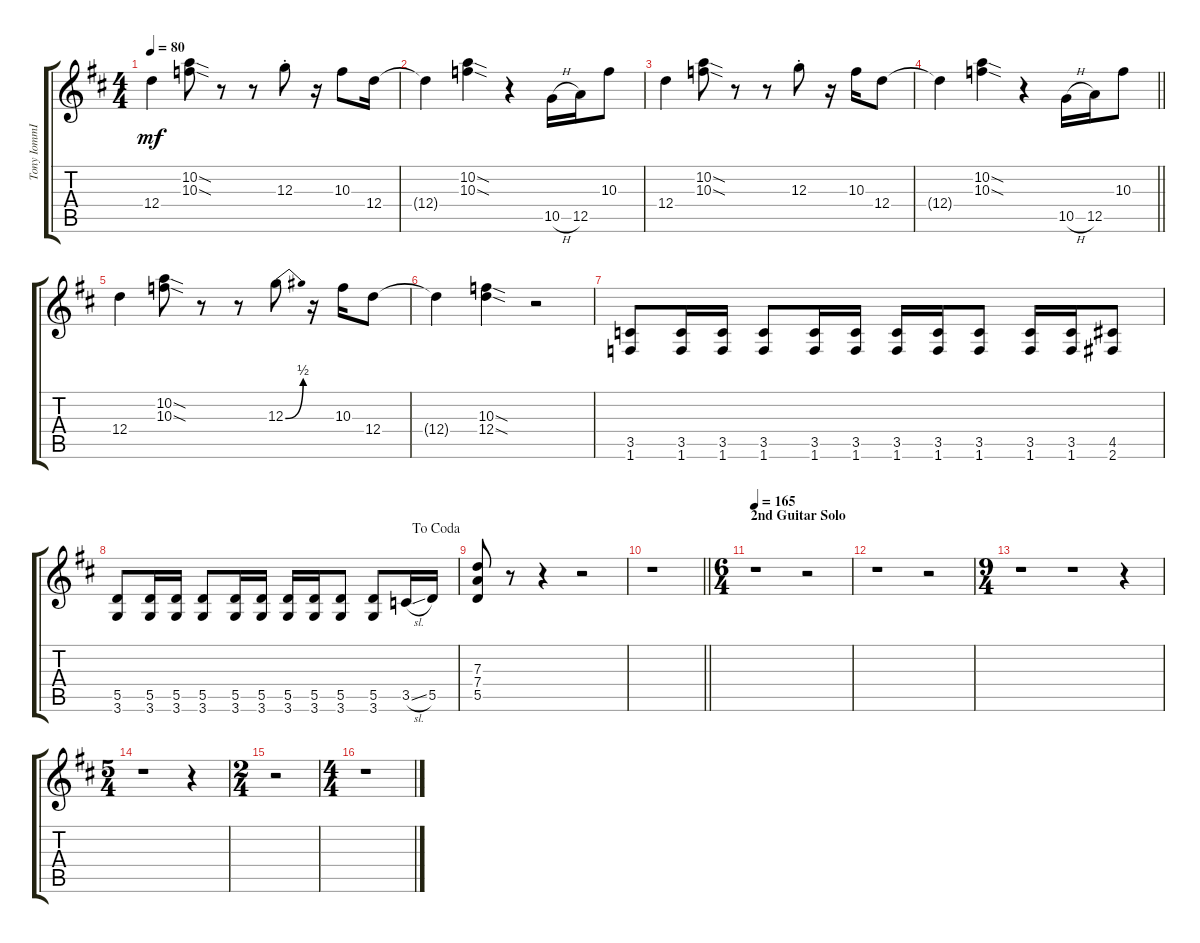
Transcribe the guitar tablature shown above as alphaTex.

\track ("Tony IommI Acoustic" "Tony IommI") {instrument acousticguitarnylon}
\staff {score tabs}
\tuning (E4 B3 G3 D3 A2 E2) {hide}
\ts (4 4)
\tempo 80
\clef g2
\ks d
12.4.4{dy mf} (10.2{sod} 10.3{sod}).8 r.8 r.8 12.3{st}.8 r.16 10.3.8 12.4.16 |
12.4{t}.4 (10.2{sod} 10.3{sod}).4 r.4 10.5{h}.16 12.5.16 10.3.8 |
12.4.4 (10.2{sod} 10.3{sod}).8 r.8 r.8 12.3{st}.8 r.16 10.3.16 12.4.8 |
\barLineRight lightlight
12.4{t}.4 (10.2{sod} 10.3{sod}).4 r.4 10.5{h}.16 12.5.16 10.3.8 |
12.4.4 (10.2{sod} 10.3{sod}).8 r.8 r.8 12.3{be (bend 0 0 60 2)}.8 r.16 10.3.16 12.4.8 |
12.4{t}.4 (10.3{sod} 12.4{sod}).4 r.2 |
(3.5 1.6).8 (3.5 1.6).16 (3.5 1.6).16 (3.5 1.6).8 (3.5 1.6).16 (3.5 1.6).16 (3.5 1.6).16 (3.5 1.6).16 (3.5 1.6).8 (3.5 1.6).16 (3.5 1.6).16 (4.5 2.6).8 |
\jump dacoda
(5.5 3.6).8 (5.5 3.6).16 (5.5 3.6).16 (5.5 3.6).8 (5.5 3.6).16 (5.5 3.6).16 (5.5 3.6).16 (5.5 3.6).16 (5.5 3.6).8 (5.5 3.6).8 3.5{sl}.16 5.5.16 |
(7.3 7.4 5.5).8 r.8 r.4 r.2 |
\barLineRight lightlight
r.1 |
\ts (6 4)
\section ("" "2nd Guitar Solo")
\tempo 165
r.1 r.2 |
r.1 r.2 |
\ts (9 4)
r.1 r.1 r.4 |
\ts (5 4)
r.1 r.4 |
\ts (2 4)
r.2 |
\ts (4 4)
r.1
